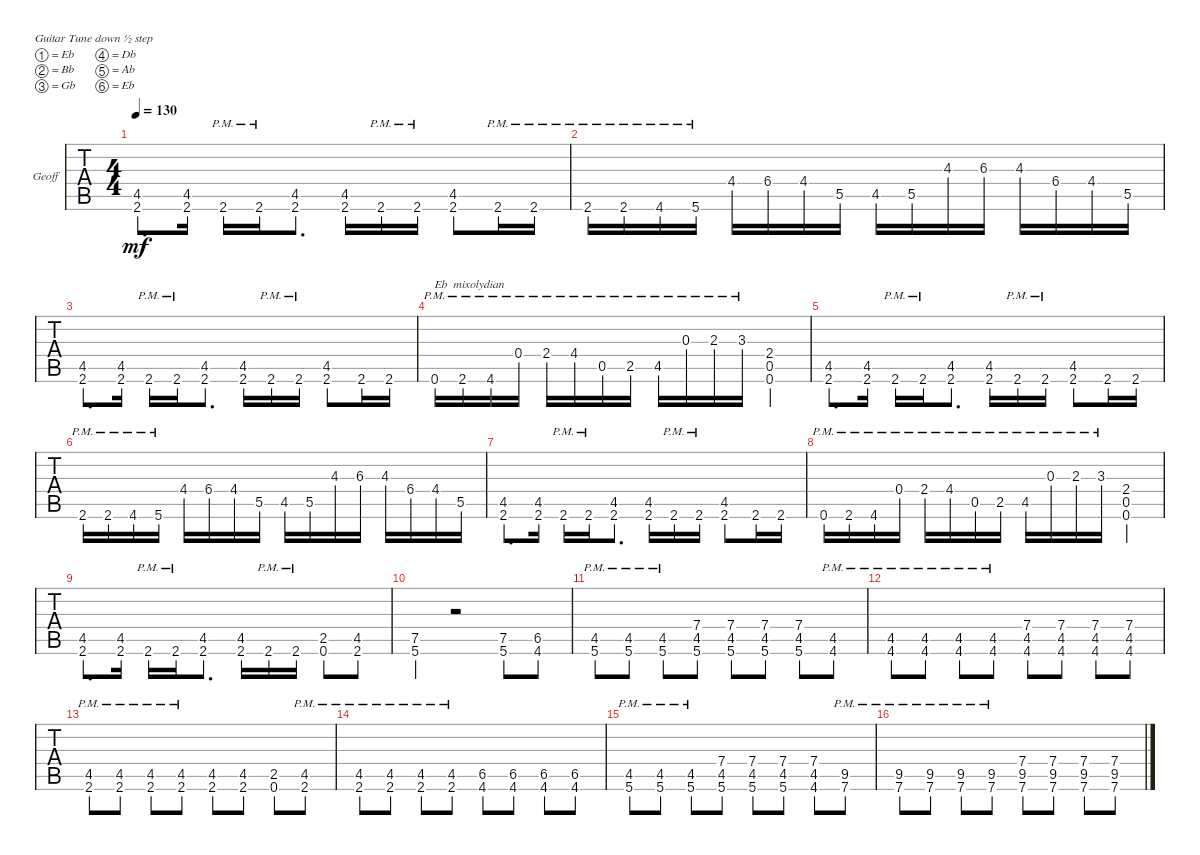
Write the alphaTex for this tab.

\defaultSystemsLayout 4
\bracketExtendMode groupsimilarinstruments
\firstSystemTrackNameOrientation horizontal
\otherSystemsTrackNameOrientation horizontal
\track ("Geoff" "Geoff") {instrument acousticguitarsteel}
\staff {tabs}
\tuning (Eb4 Bb3 Gb3 Db3 Ab2 Eb2)
\ts (4 4)
\tempo 130
\clef g2
\ks c
(2.6 4.5).8{d dy mf} (2.6 4.5).16 2.6{pm}.16 2.6{pm}.16 (2.6 4.5).8{d} (2.6 4.5).16 2.6{pm}.16 2.6{pm}.16 (2.6 4.5).8 2.6{pm}.16 2.6{pm}.16 |
2.6{pm}.16 2.6{pm}.16 4.6{pm}.16 5.6{pm}.16 4.4.16 6.4.16 4.4.16 5.5.16 4.5.16 5.5.16 4.3.16 6.3.16 4.3.16 6.4.16 4.4.16 5.5.16 |
(2.6 4.5).8{d} (2.6 4.5).16 2.6{pm}.16 2.6{pm}.16 (2.6 4.5).8{d} (2.6 4.5).16 2.6{pm}.16 2.6{pm}.16 (2.6 4.5).8 2.6.16 2.6.16 |
0.6{pm}.16{txt "Eb  mixolydian"} 2.6{pm}.16 4.6{pm}.16 0.4{pm}.16 2.4{pm}.16 4.4{pm}.16 0.5{pm}.16 2.5{pm}.16 4.5{pm}.16 0.3{pm}.16 2.3{pm}.16 3.3{pm}.16 (0.5 2.4 0.6).4 |
(2.6 4.5).8{d} (2.6 4.5).16 2.6{pm}.16 2.6{pm}.16 (2.6 4.5).8{d} (2.6 4.5).16 2.6{pm}.16 2.6{pm}.16 (2.6 4.5).8 2.6.16 2.6.16 |
2.6{pm}.16 2.6{pm}.16 4.6{pm}.16 5.6{pm}.16 4.4.16 6.4.16 4.4.16 5.5.16 4.5.16 5.5.16 4.3.16 6.3.16 4.3.16 6.4.16 4.4.16 5.5.16 |
(2.6 4.5).8{d} (2.6 4.5).16 2.6{pm}.16 2.6{pm}.16 (2.6 4.5).8{d} (2.6 4.5).16 2.6{pm}.16 2.6{pm}.16 (2.6 4.5).8 2.6.16 2.6.16 |
0.6{pm}.16 2.6{pm}.16 4.6{pm}.16 0.4{pm}.16 2.4{pm}.16 4.4{pm}.16 0.5{pm}.16 2.5{pm}.16 4.5{pm}.16 0.3{pm}.16 2.3{pm}.16 3.3{pm}.16 (0.5 2.4 0.6).4 |
(2.6 4.5).8{d} (2.6 4.5).16 2.6{pm}.16 2.6{pm}.16 (2.6 4.5).8{d} (2.6 4.5).16 2.6{pm}.16 2.6{pm}.16 (0.6 2.5).8 (2.6 4.5).8 |
(5.6 7.5).4 r.2 (5.6 7.5).8 (4.6 6.5).8 |
(5.6{pm} 4.5{pm}).8 (5.6{pm} 4.5{pm}).8 (5.6{pm} 4.5{pm}).8 (5.6 4.5 7.4).8 (5.6 4.5 7.4).8 (5.6 4.5 7.4).8 (5.6 4.5 7.4).8 (4.6{pm} 4.5{pm}).8 |
(4.6{pm} 4.5{pm}).8 (4.6{pm} 4.5{pm}).8 (4.6{pm} 4.5{pm}).8 (4.6{pm} 4.5{pm}).8 (4.6 4.5 7.4).8 (4.6 4.5 7.4).8 (4.6 4.5 7.4).8 (4.6 4.5 7.4).8 |
(2.6{pm} 4.5{pm}).8 (2.6{pm} 4.5{pm}).8 (2.6{pm} 4.5{pm}).8 (2.6{pm} 4.5{pm}).8 (2.6 4.5).8 (2.6 4.5).8 (0.6 2.5).8 (2.6{pm} 4.5).8 |
(2.6{pm} 4.5{pm}).8 (2.6{pm} 4.5{pm}).8 (2.6{pm} 4.5{pm}).8 (2.6{pm} 4.5{pm}).8 (4.6 6.5).8 (4.6 6.5).8 (4.6 6.5).8 (4.6 6.5).8 |
(5.6{pm} 4.5{pm}).8 (5.6{pm} 4.5{pm}).8 (5.6{pm} 4.5{pm}).8 (5.6 4.5 7.4).8 (5.6 4.5 7.4).8 (5.6 4.5 7.4).8 (4.6 4.5 7.4).8 (7.6{pm} 9.5{pm}).8 |
(7.6{pm} 9.5{pm}).8 (7.6{pm} 9.5{pm}).8 (7.6{pm} 9.5{pm}).8 (7.6{pm} 9.5{pm}).8 (7.6 9.5 7.4).8 (7.6 9.5 7.4).8 (7.6 9.5 7.4).8 (7.6 9.5 7.4).8
